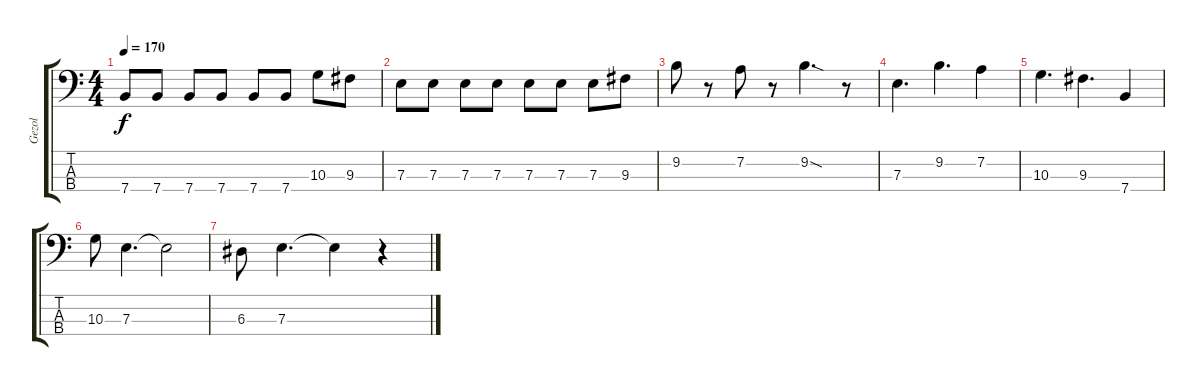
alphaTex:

\track ("Gezol" "Gezol") {instrument electricbasspick}
\staff {score tabs}
\tuning (G2 D2 A1 E1) {hide}
\ts (4 4)
\tempo 170
\clef f4
\ks c
7.4.8{dy f} 7.4.8 7.4.8 7.4.8 7.4.8 7.4.8 10.3.8 9.3.8 |
7.3.8 7.3.8 7.3.8 7.3.8 7.3.8 7.3.8 7.3.8 9.3.8 |
9.2.8 r.8 7.2.8 r.8 9.2{sod}.4{d} r.8 |
7.3.4{d} 9.2.4{d} 7.2.4 |
10.3.4{d} 9.3.4{d} 7.4.4 |
10.3.8 7.3.4{d} 7.3{t}.2 |
6.3.8 7.3.4{d} 7.3{t}.4 r.4
